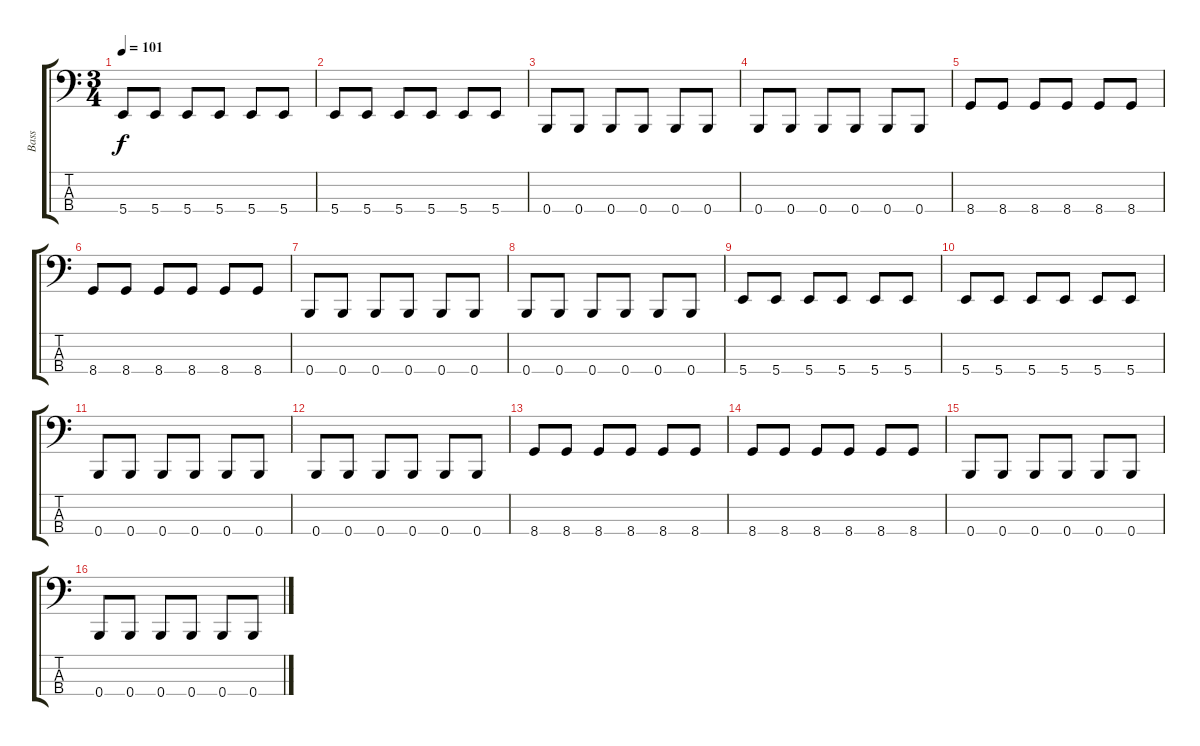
\track ("Bass" "Bass") {instrument electricbasspick}
\staff {score tabs}
\tuning (E2 B1 Gb1 B0) {hide}
\ts (3 4)
\tempo 101
\clef f4
\ks c
5.4.8{dy f} 5.4.8 5.4.8 5.4.8 5.4.8 5.4.8 |
5.4.8 5.4.8 5.4.8 5.4.8 5.4.8 5.4.8 |
0.4.8 0.4.8 0.4.8 0.4.8 0.4.8 0.4.8 |
0.4.8 0.4.8 0.4.8 0.4.8 0.4.8 0.4.8 |
8.4.8 8.4.8 8.4.8 8.4.8 8.4.8 8.4.8 |
8.4.8 8.4.8 8.4.8 8.4.8 8.4.8 8.4.8 |
0.4.8 0.4.8 0.4.8 0.4.8 0.4.8 0.4.8 |
0.4.8 0.4.8 0.4.8 0.4.8 0.4.8 0.4.8 |
5.4.8 5.4.8 5.4.8 5.4.8 5.4.8 5.4.8 |
5.4.8 5.4.8 5.4.8 5.4.8 5.4.8 5.4.8 |
0.4.8 0.4.8 0.4.8 0.4.8 0.4.8 0.4.8 |
0.4.8 0.4.8 0.4.8 0.4.8 0.4.8 0.4.8 |
8.4.8 8.4.8 8.4.8 8.4.8 8.4.8 8.4.8 |
8.4.8 8.4.8 8.4.8 8.4.8 8.4.8 8.4.8 |
0.4.8 0.4.8 0.4.8 0.4.8 0.4.8 0.4.8 |
0.4.8 0.4.8 0.4.8 0.4.8 0.4.8 0.4.8
